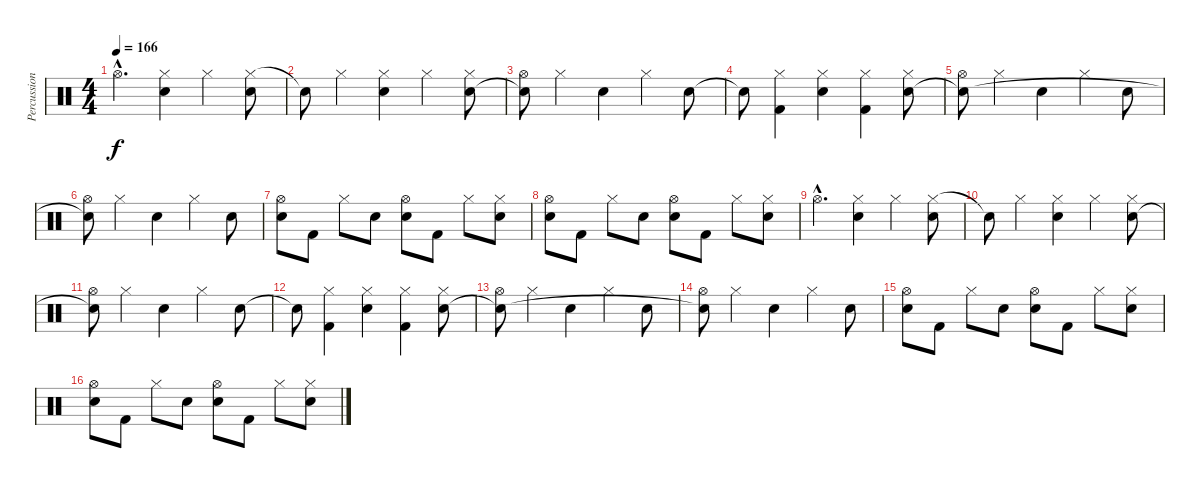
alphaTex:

\track ("Percussion" "Percussion") {instrument percussion}
\staff {score}
\articulation defaults
\ts (4 4)
\tempo 166
\clef neutral
\ks c "Hi-Hat (open)"{hac}.4{d dy f}
("Hi-Hat (closed)" "Electric Snare (hit)").4 "Hi-Hat (closed)".4 ("Hi-Hat (closed)" "Electric Snare (hit)").8 |
"Snare (hit)"{t}.8 "Hi-Hat (closed)".4 ("Hi-Hat (closed)" "Electric Snare (hit)").4 "Hi-Hat (closed)".4 ("Hi-Hat (closed)" "Electric Snare (hit)").8 |
("Hi-Hat (open)" "Snare (hit)"{t}).8 "Hi-Hat (closed)".4 "Electric Snare (hit)".4 "Hi-Hat (closed)".4 "Electric Snare (hit)".8 |
"Snare (hit)"{t}.8 ("Hi-Hat (closed)" "Kick (hit) 2").4 ("Hi-Hat (closed)" "Electric Snare (hit)").4 ("Hi-Hat (closed)" "Kick (hit) 2").4 ("Hi-Hat (closed)" "Electric Snare (hit)").8 |
("Hi-Hat (open)" "Snare (hit)"{t}).8 "Hi-Hat (closed)".4 "Electric Snare (hit)".4 "Hi-Hat (closed)".4 "Electric Snare (hit)".8 |
("Hi-Hat (open)" "Snare (hit)"{t}).8 "Hi-Hat (closed)".4 "Electric Snare (hit)".4 "Hi-Hat (closed)".4 "Electric Snare (hit)".8 |
("Hi-Hat (open)" "Electric Snare (hit)").8 "Kick (hit) 2".8 "Hi-Hat (closed)".8 "Electric Snare (hit)".8 ("Hi-Hat (open)" "Electric Snare (hit)").8 "Kick (hit) 2".8 "Hi-Hat (closed)".8 ("Hi-Hat (closed)" "Electric Snare (hit)").8 |
("Hi-Hat (open)" "Electric Snare (hit)").8 "Kick (hit) 2".8 "Hi-Hat (closed)".8 "Electric Snare (hit)".8 ("Hi-Hat (open)" "Electric Snare (hit)").8 "Kick (hit) 2".8 "Hi-Hat (closed)".8 ("Hi-Hat (closed)" "Electric Snare (hit)").8 |
"Hi-Hat (open)"{hac}.4{d} ("Hi-Hat (closed)" "Electric Snare (hit)").4 "Hi-Hat (closed)".4 ("Hi-Hat (closed)" "Electric Snare (hit)").8 |
"Snare (hit)"{t}.8 "Hi-Hat (closed)".4 ("Hi-Hat (closed)" "Electric Snare (hit)").4 "Hi-Hat (closed)".4 ("Hi-Hat (closed)" "Electric Snare (hit)").8 |
("Hi-Hat (open)" "Snare (hit)"{t}).8 "Hi-Hat (closed)".4 "Electric Snare (hit)".4 "Hi-Hat (closed)".4 "Electric Snare (hit)".8 |
"Snare (hit)"{t}.8 ("Hi-Hat (closed)" "Kick (hit) 2").4 ("Hi-Hat (closed)" "Electric Snare (hit)").4 ("Hi-Hat (closed)" "Kick (hit) 2").4 ("Hi-Hat (closed)" "Electric Snare (hit)").8 |
("Hi-Hat (open)" "Snare (hit)"{t}).8 "Hi-Hat (closed)".4 "Electric Snare (hit)".4 "Hi-Hat (closed)".4 "Electric Snare (hit)".8 |
("Hi-Hat (open)" "Snare (hit)"{t}).8 "Hi-Hat (closed)".4 "Electric Snare (hit)".4 "Hi-Hat (closed)".4 "Electric Snare (hit)".8 |
("Hi-Hat (open)" "Electric Snare (hit)").8 "Kick (hit) 2".8 "Hi-Hat (closed)".8 "Electric Snare (hit)".8 ("Hi-Hat (open)" "Electric Snare (hit)").8 "Kick (hit) 2".8 "Hi-Hat (closed)".8 ("Hi-Hat (closed)" "Electric Snare (hit)").8 |
("Hi-Hat (open)" "Electric Snare (hit)").8 "Kick (hit) 2".8 "Hi-Hat (closed)".8 "Electric Snare (hit)".8 ("Hi-Hat (open)" "Electric Snare (hit)").8 "Kick (hit) 2".8 "Hi-Hat (closed)".8 ("Hi-Hat (closed)" "Electric Snare (hit)").8
